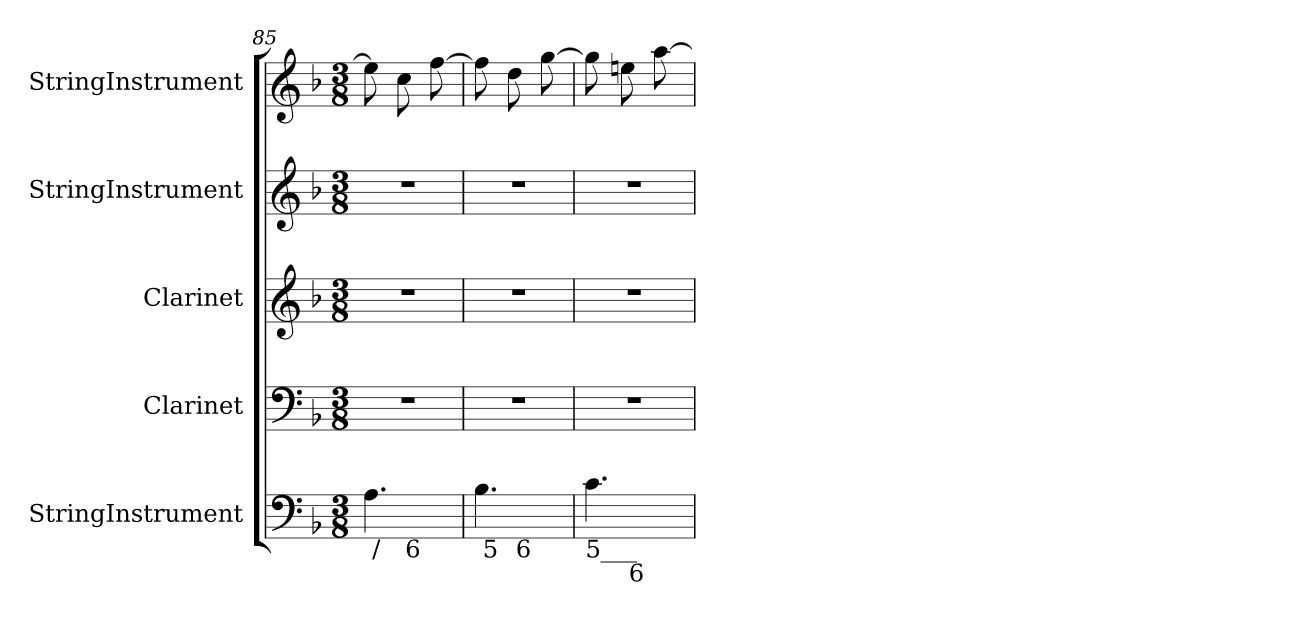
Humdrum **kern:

**kern	**kern	**kern	**kern	**kern
*part5	*part4	*part3	*part2	*part1
*staff5	*staff4	*staff3	*staff2	*staff1
*I"StringInstrument	*I"Clarinet	*I"Clarinet	*I"StringInstrument	*I"StringInstrument
*I'Str	*I'Cl	*I'Cl	*I'Str	*I'Str
*clefF4	*clefF4	*clefG2	*clefG2	*clefG2
*	*ITrd1c2	*ITrd1c2	*	*
*k[b-]	*k[b-e-a-]	*k[b-e-a-]	*k[b-]	*k[b-]
*F:	*E-:	*E-:	*F:	*F:
*M3/8	*M3/8	*M3/8	*M3/8	*M3/8
=85	=85	=85	=85	=85
!LO:TX:b:t=5	!	!	!	!
*^	*	*	*	*
*	*^	*	*	*	*
4.A\	64ryy	8ryy	4.r	4.r	4.r	8ee-\]
!	!LO:TX:b:t=/	!	!	!	!	!
.	4ryy	.	.	.	.	.
.	.	64ryy	.	.	.	8cc\
!	!	!LO:TX:b:t=6	!	!	!	!
.	.	8...ryy	.	.	.	.
.	.	.	.	.	.	[8ff\
.	16..ryy	.	.	.	.	.
=86	=86	=86	=86	=86	=86	=86
4.B-\	64ryy	8ryy	4.r	4.r	4.r	8ff\]
!	!LO:TX:b:t=5	!	!	!	!	!
.	4ryy	.	.	.	.	.
.	.	64ryy	.	.	.	8dd\
!	!	!LO:TX:b:t=6	!	!	!	!
.	.	8...ryy	.	.	.	.
.	.	.	.	.	.	[8gg\
.	16..ryy	.	.	.	.	.
!!LO:LB:g=z
=87	=87	=87	=87	=87	=87	=87
!LO:TX:b:t=5	!	!	!	!	!	!
4.c\	32.ryy	8ryy	4.r	4.r	4.r	8gg\]
!	!LO:TX:b:t=___	!	!	!	!	!
.	4ryy	.	.	.	.	.
.	.	64ryy	.	.	.	8een\
!	!	!LO:TX:b:t=6	!	!	!	!
.	.	8...ryy	.	.	.	.
.	.	.	.	.	.	[8aa\
.	16ryy	.	.	.	.	.
.	64ryy	.	.	.	.	.
*v	*v	*v	*	*	*	*
=	=	=	=	=
*-	*-	*-	*-	*-
